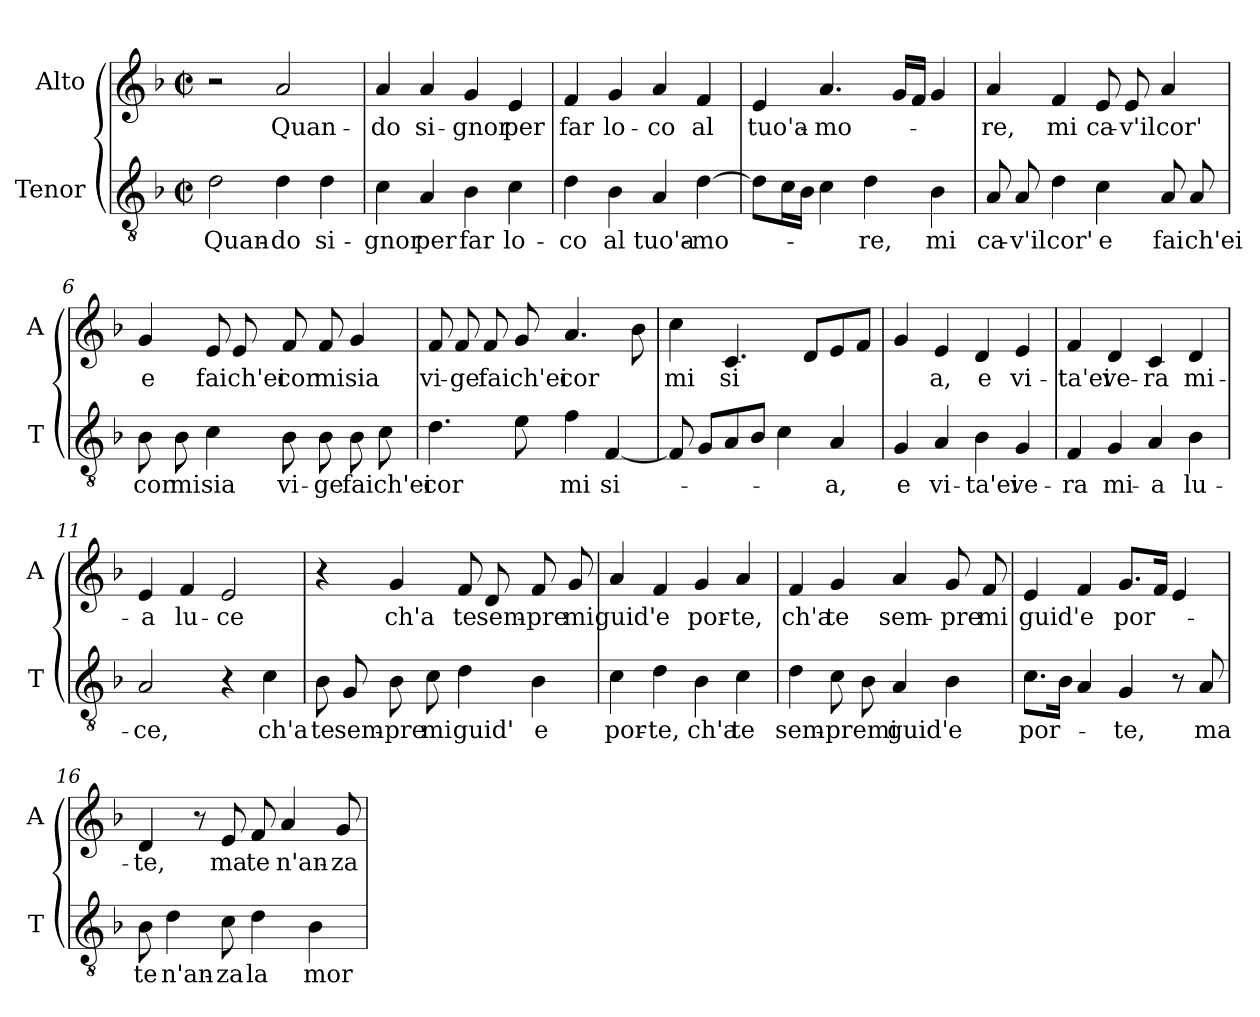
**kern	**text	**kern	**text
*part2	*part2	*part1	*part1
*staff2	*staff2	*staff1	*staff1
*I"Tenor	*	*I"Alto	*
*I'T	*	*I'A	*
*clefGv2	*	*clefG2	*
*k[b-]	*	*k[b-]	*
*F:	*	*F:	*
*M2/2	*	*M2/2	*
*met(c|)	*	*met(c|)	*
=1	=1	=1	=1
!	!LO:LY:b	!	!
2d\	Quan-	2r	.
!	!LO:LY:b	!	!LO:LY:b
4d\	-do	2a/	Quan-
!	!LO:LY:b	!	!
4d\	si-	.	.
=2	=2	=2	=2
!	!LO:LY:b	!	!LO:LY:b
4c\	-gnor	4a/	-do
!	!LO:LY:b	!	!LO:LY:b
4A/	per	4a/	si-
!	!LO:LY:b	!	!LO:LY:b
4B-\	far	4g/	-gnor
!	!LO:LY:b	!	!LO:LY:b
4c\	lo-	4e/	per
=3	=3	=3	=3
!	!LO:LY:b	!	!LO:LY:b
4d\	-co	4f/	far
!	!LO:LY:b	!	!LO:LY:b
4B-\	al	4g/	lo-
!	!LO:LY:b	!	!LO:LY:b
4A/	tuo'a-	4a/	-co
!	!LO:LY:b	!	!LO:LY:b
[4d\	-mo-	4f/	al
=4	=4	=4	=4
!	!	!	!LO:LY:b
8d\L]	.	4e/	tuo'a-
16c\L	.	.	.
16B-\JJ	.	.	.
!	!	!	!LO:LY:b
4c\	.	4.a/	-mo-
!	!LO:LY:b	!	!
4d\	-re,	.	.
.	.	16g/LL	.
.	.	16f/JJ	.
!	!LO:LY:b	!	!
4B-\	mi	4g/	.
!!LO:LB:g=z
=5	=5	=5	=5
!	!LO:LY:b	!	!LO:LY:b
8A/	ca-	4a/	-re,
!	!LO:LY:b	!	!
8A/	-v'il	.	.
!	!LO:LY:b	!	!LO:LY:b
4d\	cor'	4f/	mi
!	!LO:LY:b	!	!LO:LY:b
4c\	e	8e/	ca-
!	!	!	!LO:LY:b
.	.	8e/	-v'il
!	!LO:LY:b	!	!LO:LY:b
8A/	fai	4a/	cor'
!	!LO:LY:b	!	!
8A/	ch'ei	.	.
=6	=6	=6	=6
!	!LO:LY:b	!	!LO:LY:b
8B-\	cor	4g/	e
!	!LO:LY:b	!	!
8B-\	mi	.	.
!	!LO:LY:b	!	!LO:LY:b
4c\	sia	8e/	fai
!	!	!	!LO:LY:b
.	.	8e/	ch'ei
!	!LO:LY:b	!	!LO:LY:b
8B-\	vi-	8f/	cor
!	!LO:LY:b	!	!LO:LY:b
8B-\	-ge	8f/	mi
!	!LO:LY:b	!	!LO:LY:b
8B-\	fai	4g/	sia
!	!LO:LY:b	!	!
8c\	ch'ei	.	.
=7	=7	=7	=7
!	!LO:LY:b	!	!LO:LY:b
4.d\	cor	8f/	vi-
!	!	!	!LO:LY:b
.	.	8f/	-ge
!	!	!	!LO:LY:b
.	.	8f/	fai
!	!	!	!LO:LY:b
8e\	.	8g/	ch'ei
!	!LO:LY:b	!	!LO:LY:b
4f\	mi	4.a/	cor
!	!LO:LY:b	!	!
[4F/	si-	.	.
.	.	8b-\	.
!!LO:LB:g=z
=8	=8	=8	=8
!	!	!	!LO:LY:b
8F/]	.	4cc\	mi
8G/L	.	.	.
!	!	!	!LO:LY:b
8A/	.	4.c/	si
8B-/J	.	.	.
4c\	.	.	.
.	.	8d/L	.
!	!LO:LY:b	!	!
4A/	-a,	8e/	.
.	.	8f/J	.
=9	=9	=9	=9
!	!LO:LY:b	!	!
4G/	e	4g/	.
!	!LO:LY:b	!	!LO:LY:b
4A/	vi-	4e/	a,
!	!LO:LY:b	!	!LO:LY:b
4B-\	-ta'ei	4d/	e
!	!LO:LY:b	!	!LO:LY:b
4G/	ve-	4e/	vi-
=10	=10	=10	=10
!	!LO:LY:b	!	!LO:LY:b
4F/	-ra	4f/	-ta'ei
!	!LO:LY:b	!	!LO:LY:b
4G/	mi-	4d/	ve-
!	!LO:LY:b	!	!LO:LY:b
4A/	-a	4c/	-ra
!	!LO:LY:b	!	!LO:LY:b
4B-\	lu-	4d/	mi-
=11	=11	=11	=11
!	!LO:LY:b	!	!LO:LY:b
2A/	-ce,	4e/	-a
!	!	!	!LO:LY:b
.	.	4f/	lu-
!	!	!	!LO:LY:b
4r	.	2e/	-ce
!	!LO:LY:b	!	!
4c\	ch'a	.	.
!!LO:LB:g=z
=12	=12	=12	=12
!	!LO:LY:b	!	!
8B-\	te	4r	.
!	!LO:LY:b	!	!
8G/	sem-	.	.
!	!LO:LY:b	!	!LO:LY:b
8B-\	-pre	4g/	ch'a
!	!LO:LY:b	!	!
8c\	mi	.	.
!	!LO:LY:b	!	!LO:LY:b
4d\	guid'	8f/	te
!	!	!	!LO:LY:b
.	.	8d/	sem-
!	!LO:LY:b	!	!LO:LY:b
4B-\	e	8f/	-pre
!	!	!	!LO:LY:b
.	.	8g/	mi
=13	=13	=13	=13
!	!LO:LY:b	!	!LO:LY:b
4c\	por-	4a/	guid'
!	!LO:LY:b	!	!LO:LY:b
4d\	-te,	4f/	e
!	!LO:LY:b	!	!LO:LY:b
4B-\	ch'a	4g/	por-
!	!LO:LY:b	!	!LO:LY:b
4c\	te	4a/	-te,
=14	=14	=14	=14
!	!LO:LY:b	!	!LO:LY:b
4d\	sem-	4f/	ch'a
!	!LO:LY:b	!	!LO:LY:b
8c\	-premi	4g/	te
8B-\	.	.	.
!	!LO:LY:b	!	!LO:LY:b
4A/	guid'	4a/	sem-
!	!LO:LY:b	!	!LO:LY:b
4B-\	e	8g/	-pre
!	!	!	!LO:LY:b
.	.	8f/	mi
!!LO:PB:g=z
=15	=15	=15	=15
!	!LO:LY:b	!	!LO:LY:b
8.c\L	por-	4e/	guid'
16B-\Jk	.	.	.
!	!	!	!LO:LY:b
4A/	.	4f/	e
!	!LO:LY:b	!	!LO:LY:b
4G/	-te,	8.g/L	por-
.	.	16f/Jk	.
8r	.	4e/	.
!	!LO:LY:b	!	!
8A/	ma	.	.
=16	=16	=16	=16
!	!LO:LY:b	!	!LO:LY:b
8B-\	te	4d/	-te,
!	!LO:LY:b	!	!
4d\	n'an-	.	.
.	.	8r	.
!	!LO:LY:b	!	!LO:LY:b
8c\	-za	8e/	ma
!	!LO:LY:b	!	!LO:LY:b
4d\	la	8f/	te
!	!	!	!LO:LY:b
.	.	4a/	n'an-
!	!LO:LY:b	!	!
4B-\	mor-	.	.
!	!	!	!LO:LY:b
.	.	8g/	-za
=	=	=	=
*-	*-	*-	*-
